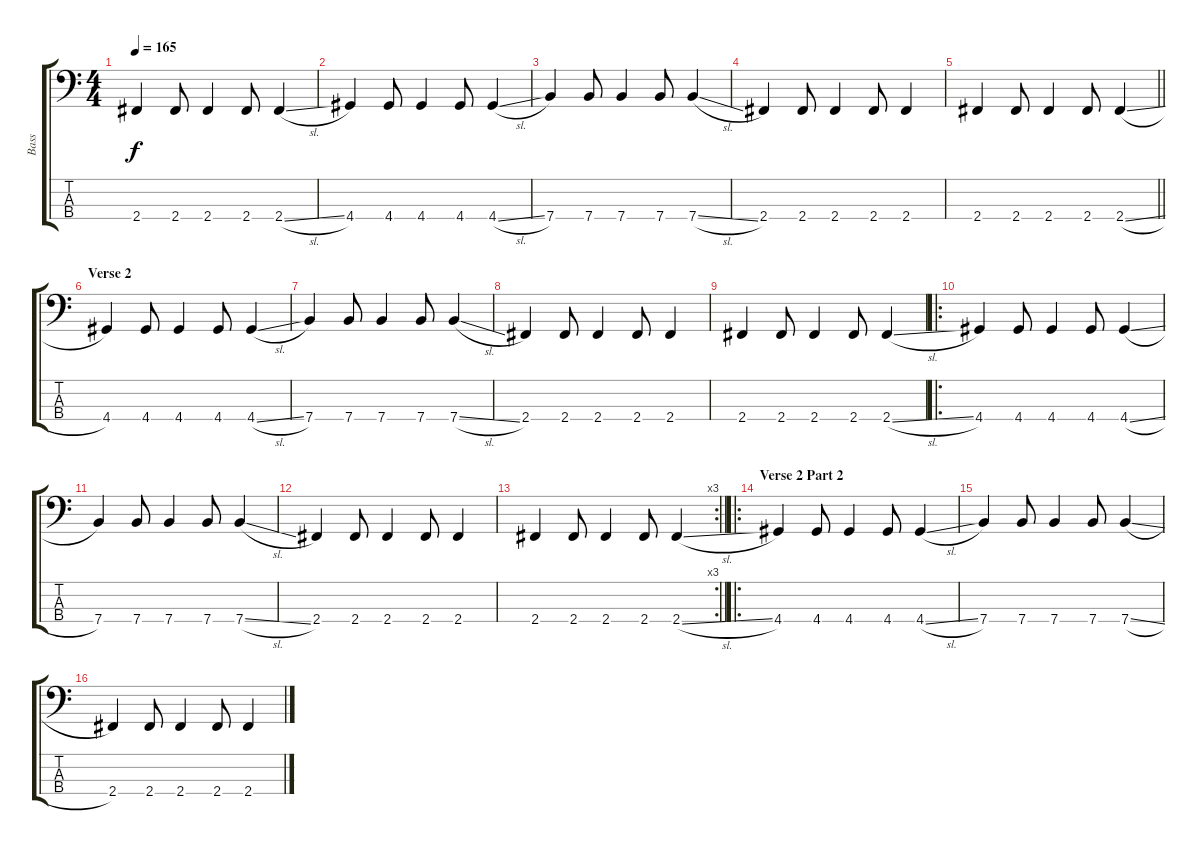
\track ("Bass" "Bass") {instrument electricbasspick}
\staff {score tabs}
\tuning (G2 D2 A1 E1) {hide}
\ts (4 4)
\tempo 165
\clef f4
\ks c
2.4.4{dy f} 2.4.8 2.4.4 2.4.8 2.4{sl}.4 |
4.4.4 4.4.8 4.4.4 4.4.8 4.4{sl}.4 |
7.4.4 7.4.8 7.4.4 7.4.8 7.4{sl}.4 |
2.4.4 2.4.8 2.4.4 2.4.8 2.4.4 |
\barLineRight lightlight
2.4.4 2.4.8 2.4.4 2.4.8 2.4{sl}.4 |
\section ("" "Verse 2")
4.4.4 4.4.8 4.4.4 4.4.8 4.4{sl}.4 |
7.4.4 7.4.8 7.4.4 7.4.8 7.4{sl}.4 |
2.4.4 2.4.8 2.4.4 2.4.8 2.4.4 |
2.4.4 2.4.8 2.4.4 2.4.8 2.4{sl}.4 |
\ro
4.4.4 4.4.8 4.4.4 4.4.8 4.4{sl}.4 |
7.4.4 7.4.8 7.4.4 7.4.8 7.4{sl}.4 |
2.4.4 2.4.8 2.4.4 2.4.8 2.4.4 |
\rc 3
\barLineRight lightlight
2.4.4 2.4.8 2.4.4 2.4.8 2.4{sl}.4 |
\ro
\section ("" "Verse 2 Part 2")
4.4.4 4.4.8 4.4.4 4.4.8 4.4{sl}.4 |
7.4.4 7.4.8 7.4.4 7.4.8 7.4{sl}.4 |
2.4.4 2.4.8 2.4.4 2.4.8 2.4.4
